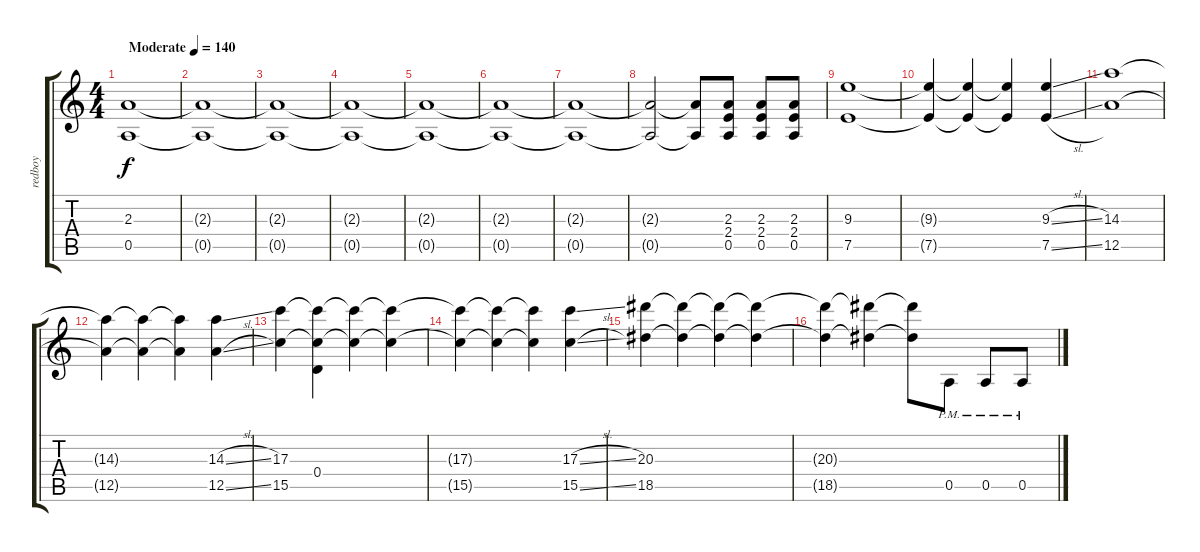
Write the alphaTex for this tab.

\track ("redboy" "redboy") {instrument distortionguitar}
\staff {score tabs}
\tuning (E4 B3 G3 D3 A2 E2) {hide}
\ts (4 4)
\tempo (140 "Moderate")
\clef g2
\ks c
(2.3 0.5).1{dy f instrument distortionguitar} |
(2.3{t} 0.5{t}).1 |
(2.3{t} 0.5{t}).1 |
(2.3{t} 0.5{t}).1 |
(2.3{t} 0.5{t}).1 |
(2.3{t} 0.5{t}).1 |
(2.3{t} 0.5{t}).1 |
(2.3{t} 0.5{t}).2 (2.3{t} 0.5{t}).8 (2.3 2.4 0.5).8 (2.3 2.4 0.5).8 (2.3 2.4 0.5).8 |
(9.3 7.5).1 |
(9.3{t} 7.5{t}).4 (9.3{t} 7.5{t}).4 (9.3{t} 7.5{t}).4 (9.3{sl} 7.5{sl}).4 |
(14.3 12.5).1 |
(14.3{t} 12.5{t}).4 (14.3{t} 12.5{t}).4 (14.3{t} 12.5{t}).4 (14.3{sl} 12.5{sl}).4 |
(17.3 15.5).4 (17.3{t} 0.4 15.5{t}).4 (17.3{t} 15.5{t}).4 (17.3{t} 15.5{t}).4 |
(17.3{t} 15.5{t}).4 (17.3{t} 15.5{t}).4 (17.3{t} 15.5{t}).4 (17.3{sl} 15.5{sl}).4 |
(20.3 18.5).4 (20.3{t} 18.5{t}).4 (20.3{t} 18.5{t}).4 (20.3{t} 18.5{t}).4 |
(20.3{t} 18.5{t}).4 (20.3{t} 18.5{t}).4 (20.3{t} 18.5{t}).8 0.5{pm}.8 0.5{pm}.8 0.5{pm}.8
